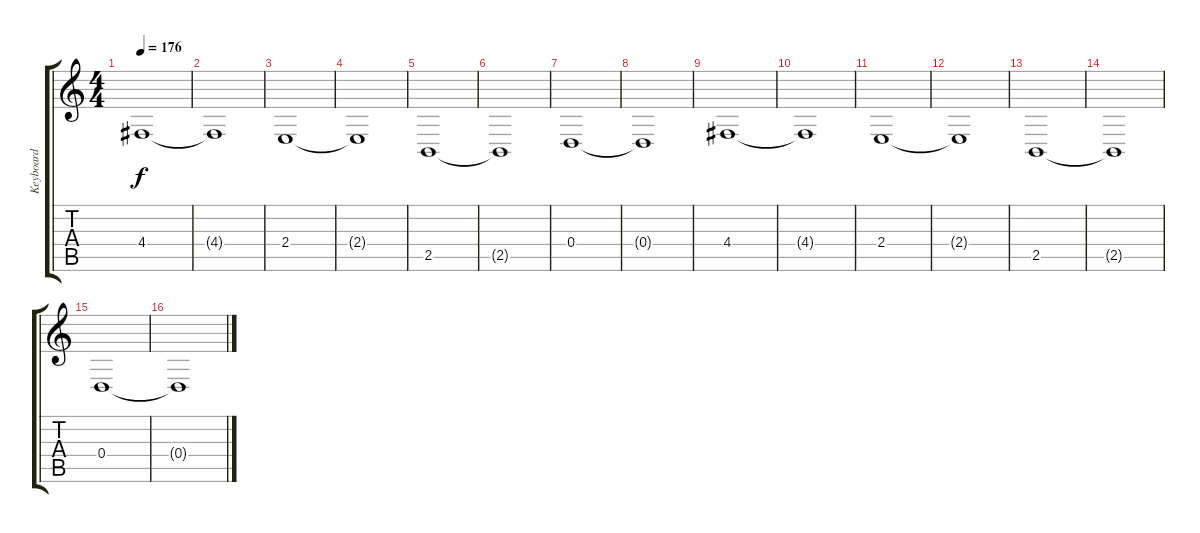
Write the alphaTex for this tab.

\track ("Keyboard" "Keyboard") {instrument stringensemble1}
\staff {score tabs}
\tuning (E4 B3 G3 D3 A2 E2) {hide}
\ts (4 4)
\tempo 176
\clef g2
\ks c
4.4.1{dy f} |
4.4{t}.1 |
2.4.1 |
2.4{t}.1 |
2.5.1 |
2.5{t}.1 |
0.4.1 |
0.4{t}.1 |
4.4.1 |
4.4{t}.1 |
2.4.1 |
2.4{t}.1 |
2.5.1 |
2.5{t}.1 |
0.4.1 |
0.4{t}.1
